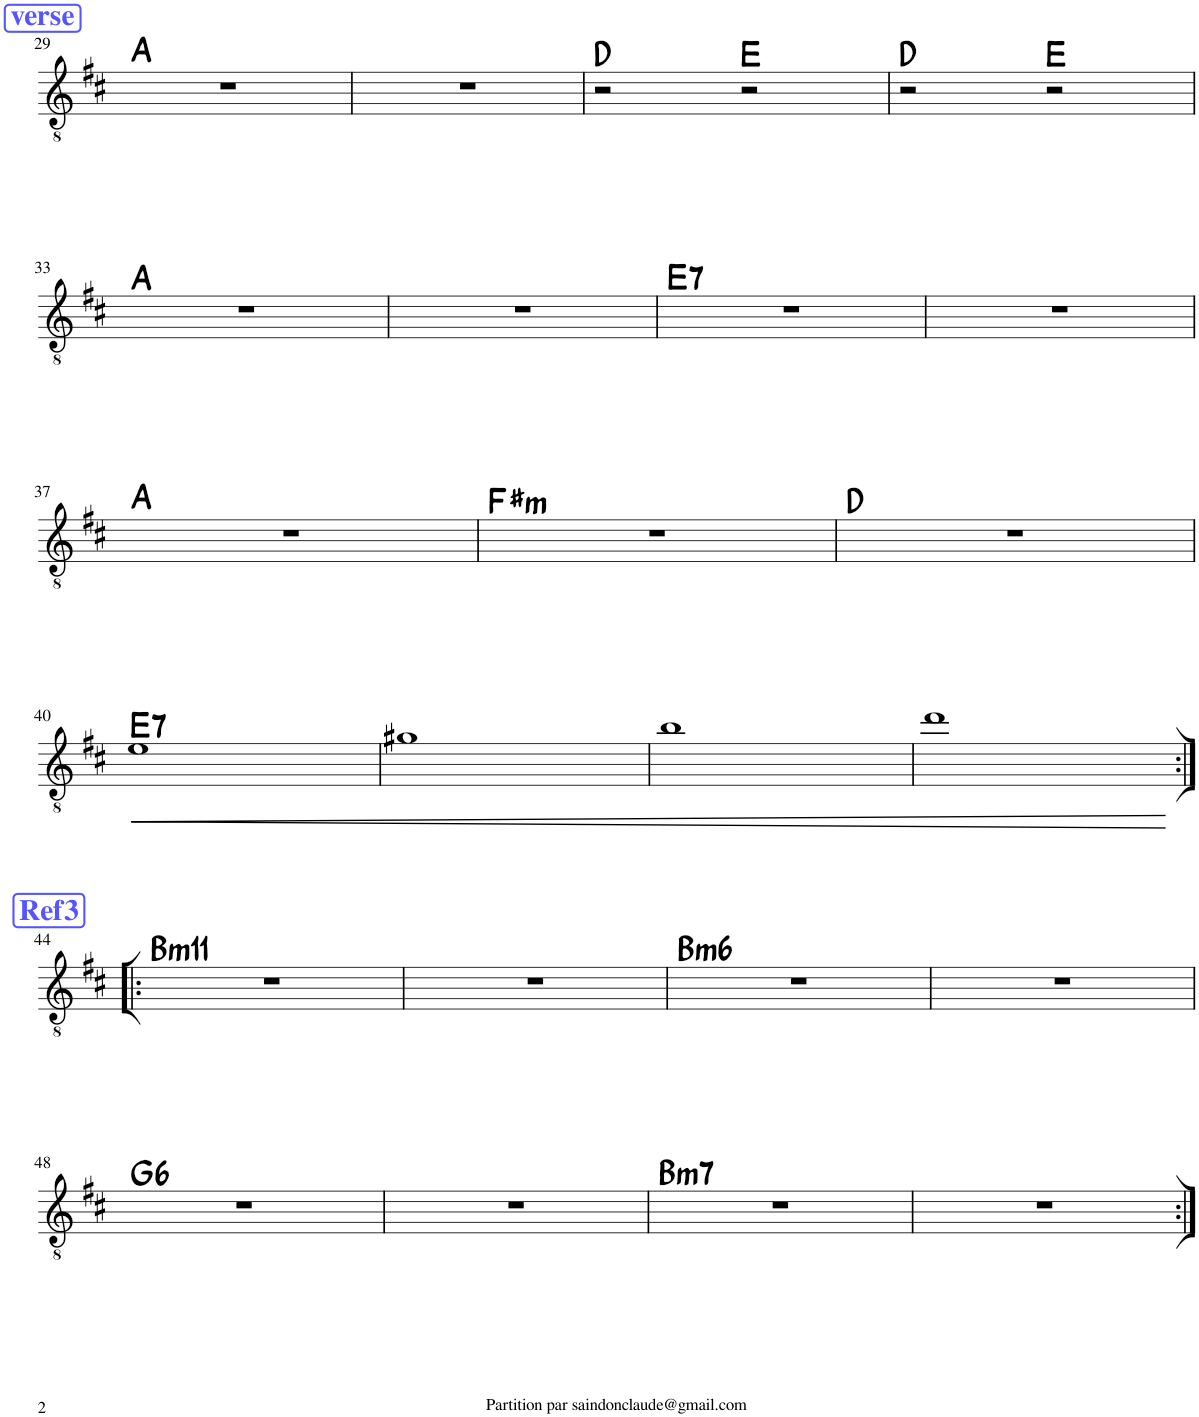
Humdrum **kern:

**kern	**dynam	**harte
*part1	*part1	*part1
*staff1	*staff1	*
*I"Classical Guitar	*	*
*I'Guit.	*	*
!!LO:PB:g=z
*clefGv2	*	*
*k[f#c#]	*	*
*M4/4	*	*
!!LO:REH:place=s1:a:B:cj:color=#5555FF:fs=14:t=verse
=29	=29	=29
1r	.	A:maj
=30	=30	=30
1r	.	.
=31	=31	=31
2r	.	D:maj
2r	.	E:maj
=32	=32	=32
2r	.	D:maj
2r	.	E:maj
!!LO:LB:g=z
=33	=33	=33
1r	.	A:maj
=34	=34	=34
1r	.	.
=35	=35	=35
!	!	!LO:H:kt=7
1r	.	E:7
=36	=36	=36
1r	.	.
!!LO:LB:g=z
=37	=37	=37
1r	.	A:maj
=38	=38	=38
!	!	!LO:H:kt=m
1r	.	F#:min
=39	=39	=39
1r	.	D:maj
!!LO:LB:g=z
=40	=40	=40
!	!LO:HP:b	!LO:H:kt=7
1e	<	E:7
=41	=41	=41
1g#X	.	.
=42	=42	=42
1b	.	.
=43	=43	=43
1dd	.	.
.	[	.
!!LO:LB:g=z
!!LO:REH:place=s1:a:B:cj:color=#5555FF:fs=14:t=Ref3
=44:|!|:	=44:|!|:	=44:|!|:
!	!	!LO:H:kt=m11
1r	.	B:min9(11)
=45	=45	=45
1r	.	.
=46	=46	=46
!	!	!LO:H:kt=m6
1r	.	B:min6
=47	=47	=47
1r	.	.
!!LO:LB:g=z
=48	=48	=48
!	!	!LO:H:kt=6
1r	.	G:maj6
=49	=49	=49
1r	.	.
=50	=50	=50
!	!	!LO:H:kt=m7
1r	.	B:min7
=51	=51	=51
1r	.	.
=:|!	=:|!	=:|!
*-	*-	*-
